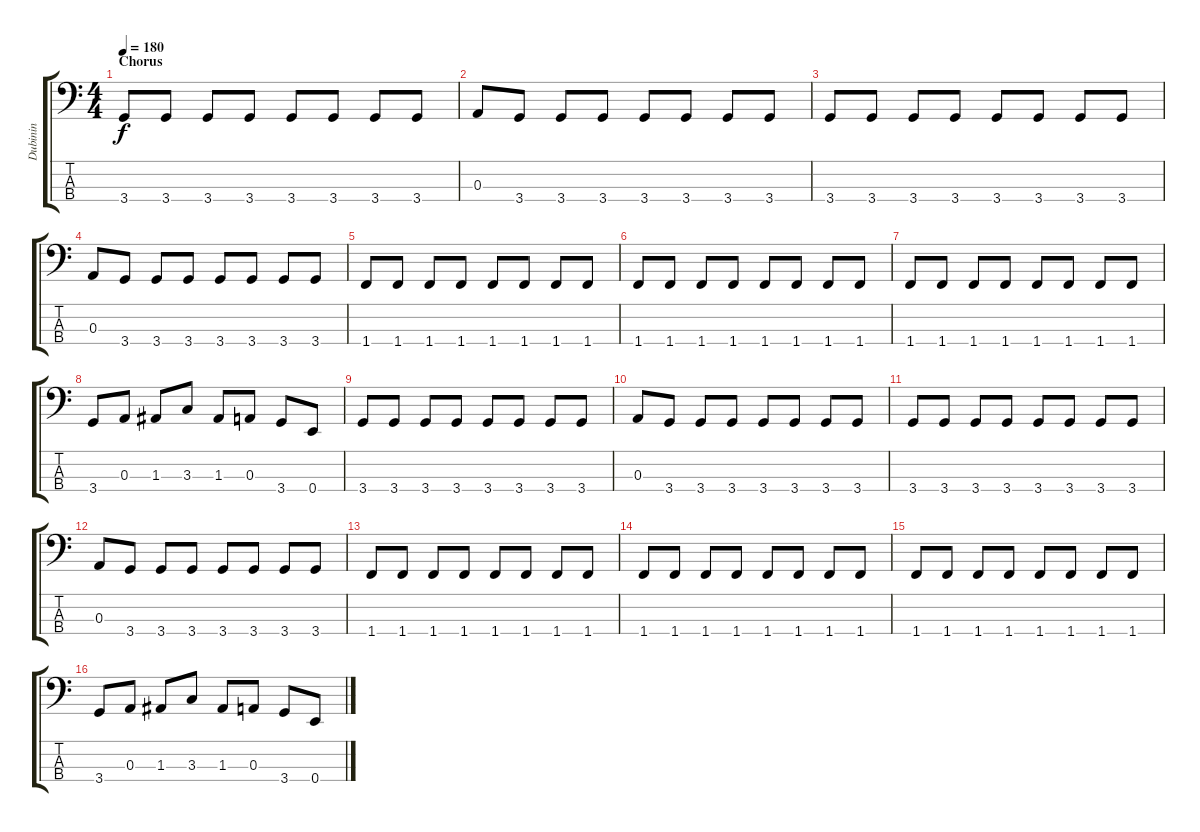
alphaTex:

\track ("Dubinin" "Dubinin") {instrument electricbassfinger}
\staff {score tabs}
\tuning (G2 D2 A1 E1) {hide}
\ts (4 4)
\section ("" "Chorus")
\tempo 180
\clef f4
\ks c
3.4.8{dy f} 3.4.8 3.4.8 3.4.8 3.4.8 3.4.8 3.4.8 3.4.8 |
0.3.8 3.4.8 3.4.8 3.4.8 3.4.8 3.4.8 3.4.8 3.4.8 |
3.4.8 3.4.8 3.4.8 3.4.8 3.4.8 3.4.8 3.4.8 3.4.8 |
0.3.8 3.4.8 3.4.8 3.4.8 3.4.8 3.4.8 3.4.8 3.4.8 |
1.4.8 1.4.8 1.4.8 1.4.8 1.4.8 1.4.8 1.4.8 1.4.8 |
1.4.8 1.4.8 1.4.8 1.4.8 1.4.8 1.4.8 1.4.8 1.4.8 |
1.4.8 1.4.8 1.4.8 1.4.8 1.4.8 1.4.8 1.4.8 1.4.8 |
3.4.8 0.3.8 1.3.8 3.3.8 1.3.8 0.3.8 3.4.8 0.4.8 |
3.4.8 3.4.8 3.4.8 3.4.8 3.4.8 3.4.8 3.4.8 3.4.8 |
0.3.8 3.4.8 3.4.8 3.4.8 3.4.8 3.4.8 3.4.8 3.4.8 |
3.4.8 3.4.8 3.4.8 3.4.8 3.4.8 3.4.8 3.4.8 3.4.8 |
0.3.8 3.4.8 3.4.8 3.4.8 3.4.8 3.4.8 3.4.8 3.4.8 |
1.4.8 1.4.8 1.4.8 1.4.8 1.4.8 1.4.8 1.4.8 1.4.8 |
1.4.8 1.4.8 1.4.8 1.4.8 1.4.8 1.4.8 1.4.8 1.4.8 |
1.4.8 1.4.8 1.4.8 1.4.8 1.4.8 1.4.8 1.4.8 1.4.8 |
3.4.8 0.3.8 1.3.8 3.3.8 1.3.8 0.3.8 3.4.8 0.4.8
